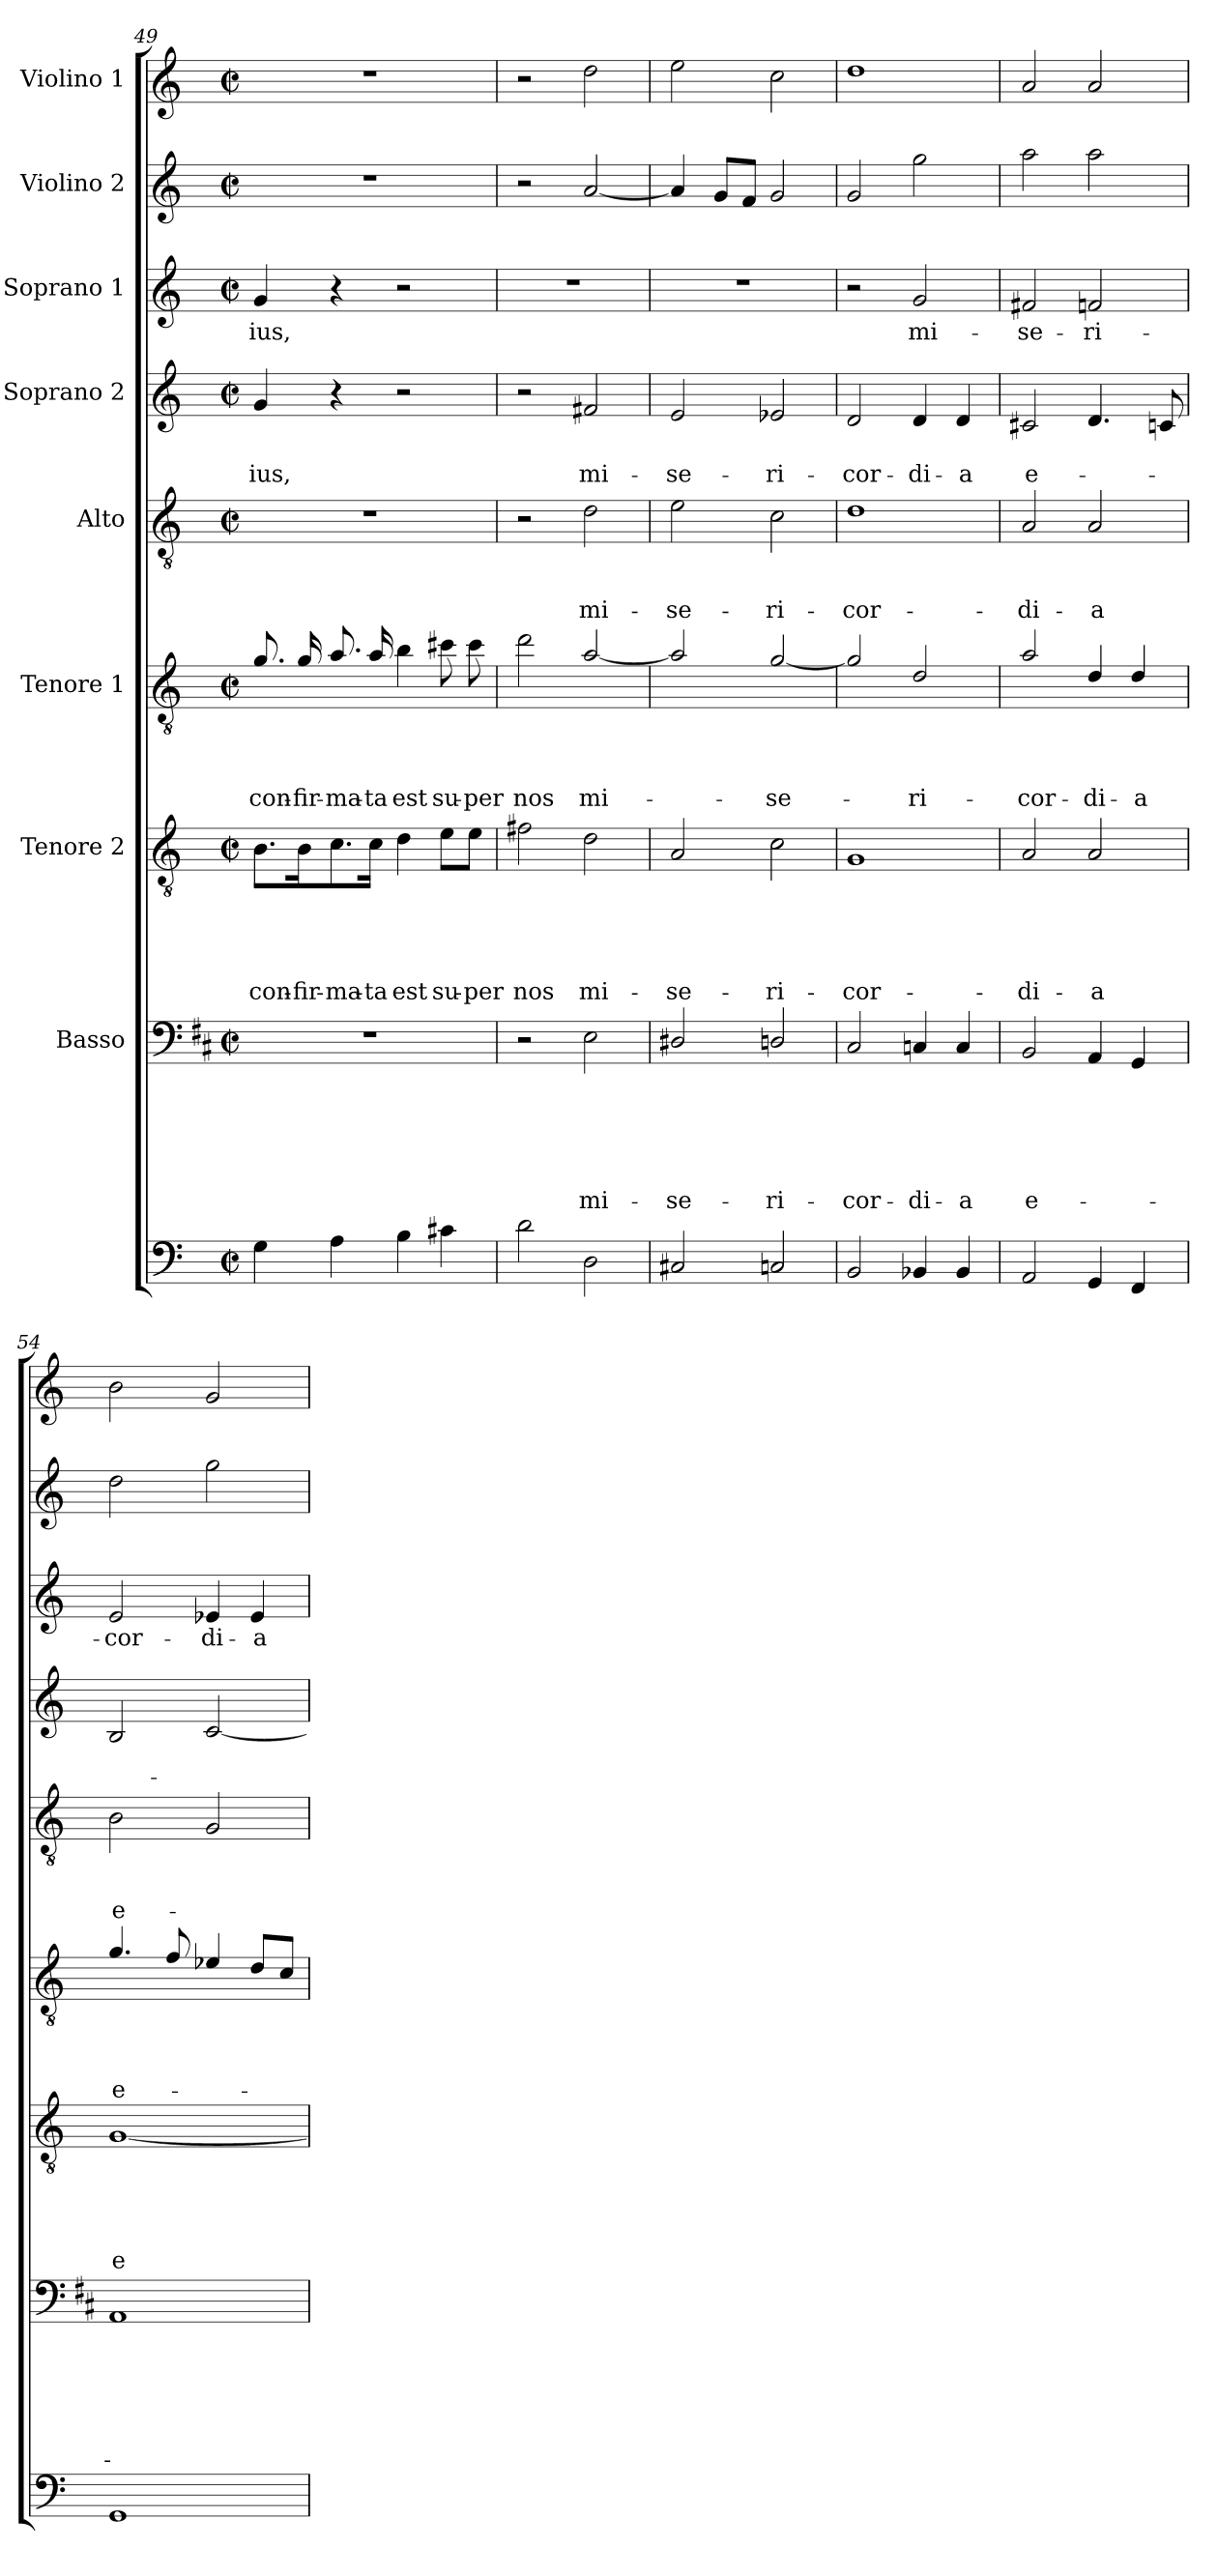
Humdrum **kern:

**kern	**kern	**text	**text	**text	**text	**text	**text	**kern	**text	**text	**text	**text	**text	**kern	**text	**text	**text	**text	**kern	**text	**text	**text	**kern	**text	**text	**kern	**text	**kern	**kern
*part9	*part8	*part8	*part8	*part8	*part8	*part8	*part8	*part7	*part7	*part7	*part7	*part7	*part7	*part6	*part6	*part6	*part6	*part6	*part5	*part5	*part5	*part5	*part4	*part4	*part4	*part3	*part3	*part2	*part1
*staff9	*staff8	*staff8	*staff8	*staff8	*staff8	*staff8	*staff8	*staff7	*staff7	*staff7	*staff7	*staff7	*staff7	*staff6	*staff6	*staff6	*staff6	*staff6	*staff5	*staff5	*staff5	*staff5	*staff4	*staff4	*staff4	*staff3	*staff3	*staff2	*staff1
*	*I"Basso	*	*	*	*	*	*	*I"Tenore 2	*	*	*	*	*	*I"Tenore 1	*	*	*	*	*I"Alto	*	*	*	*I"Soprano 2	*	*	*I"Soprano 1	*	*I"Violino 2	*I"Violino 1
*clefF4	*clefF4	*	*	*	*	*	*	*clefGv2	*	*	*	*	*	*clefGv2	*	*	*	*	*clefGv2	*	*	*	*clefG2	*	*	*clefG2	*	*clefG2	*clefG2
*	*ITrd1c2	*	*	*	*	*	*	*	*	*	*	*	*	*ITrd8c14	*	*	*	*	*	*	*	*	*	*	*	*	*	*	*
*k[]	*k[]	*	*	*	*	*	*	*k[]	*	*	*	*	*	*k[]	*	*	*	*	*k[]	*	*	*	*k[]	*	*	*k[]	*	*k[]	*k[]
*C:	*C:	*	*	*	*	*	*	*C:	*	*	*	*	*	*C:	*	*	*	*	*C:	*	*	*	*C:	*	*	*C:	*	*C:	*C:
*M2/2	*M2/2	*	*	*	*	*	*	*M2/2	*	*	*	*	*	*M2/2	*	*	*	*	*M2/2	*	*	*	*M2/2	*	*	*M2/2	*	*M2/2	*M2/2
*met(c|)	*met(c|)	*	*	*	*	*	*	*met(c|)	*	*	*	*	*	*met(c|)	*	*	*	*	*met(c|)	*	*	*	*met(c|)	*	*	*met(c|)	*	*met(c|)	*met(c|)
=49	=49	=49	=49	=49	=49	=49	=49	=49	=49	=49	=49	=49	=49	=49	=49	=49	=49	=49	=49	=49	=49	=49	=49	=49	=49	=49	=49	=49	=49
!	!	!	!	!	!	!	!	!	!	!	!	!	!LO:LY:b	!	!	!	!	!LO:LY:b	!	!	!	!	!	!	!LO:LY:b	!	!LO:LY:b	!	!
4G\	1r	.	.	.	.	.	.	8.B\L	.	.	.	.	con-	8.G/	.	.	.	con-	1r	.	.	.	4g/	.	-ius,	4g/	-ius,	1r	1r
!	!	!	!	!	!	!	!	!	!	!	!	!	!LO:LY:b	!	!	!	!	!LO:LY:b	!	!	!	!	!	!	!	!	!	!	!
.	.	.	.	.	.	.	.	16B\K	.	.	.	.	-fir-	16G/	.	.	.	-fir-	.	.	.	.	.	.	.	.	.	.	.
!	!	!	!	!	!	!	!	!	!	!	!	!	!LO:LY:b	!	!	!	!	!LO:LY:b	!	!	!	!	!	!	!	!	!	!	!
4A\	.	.	.	.	.	.	.	8.c\	.	.	.	.	-ma-	8.A/	.	.	.	-ma-	.	.	.	.	4r	.	.	4r	.	.	.
!	!	!	!	!	!	!	!	!	!	!	!	!	!LO:LY:b	!	!	!	!	!LO:LY:b	!	!	!	!	!	!	!	!	!	!	!
.	.	.	.	.	.	.	.	16c\Jk	.	.	.	.	-ta	16A/	.	.	.	-ta	.	.	.	.	.	.	.	.	.	.	.
!	!	!	!	!	!	!	!	!	!	!	!	!	!LO:LY:b	!	!	!	!	!LO:LY:b	!	!	!	!	!	!	!	!	!	!	!
4B\	.	.	.	.	.	.	.	4d\	.	.	.	.	est	4B\	.	.	.	est	.	.	.	.	2r	.	.	2r	.	.	.
!	!	!	!	!	!	!	!	!	!	!	!	!	!LO:LY:b	!	!	!	!	!LO:LY:b	!	!	!	!	!	!	!	!	!	!	!
4c#X\	.	.	.	.	.	.	.	8e\L	.	.	.	.	su-	8c#X\	.	.	.	su-	.	.	.	.	.	.	.	.	.	.	.
!	!	!	!	!	!	!	!	!	!	!	!	!	!LO:LY:b	!	!	!	!	!LO:LY:b	!	!	!	!	!	!	!	!	!	!	!
.	.	.	.	.	.	.	.	8e\J	.	.	.	.	-per	8c#\	.	.	.	-per	.	.	.	.	.	.	.	.	.	.	.
=50	=50	=50	=50	=50	=50	=50	=50	=50	=50	=50	=50	=50	=50	=50	=50	=50	=50	=50	=50	=50	=50	=50	=50	=50	=50	=50	=50	=50	=50
!	!	!	!	!	!	!	!	!	!	!	!	!	!LO:LY:b	!	!	!	!	!LO:LY:b	!	!	!	!	!	!	!	!	!	!	!
2d\	2r	.	.	.	.	.	.	2f#X\	.	.	.	.	nos	2d\	.	.	.	nos	2r	.	.	.	2r	.	.	1r	.	2r	2r
!	!	!	!	!	!	!	!LO:LY:b	!	!	!	!	!	!LO:LY:b	!	!	!	!	!LO:LY:b	!	!	!	!LO:LY:b	!	!	!LO:LY:b	!	!	!	!
2D\	2D\	.	.	.	.	.	mi-	2d\	.	.	.	.	mi-	[2A/	.	.	.	mi-	2d\	.	.	mi-	2f#X/	.	mi-	.	.	[2a/	2dd\
=51	=51	=51	=51	=51	=51	=51	=51	=51	=51	=51	=51	=51	=51	=51	=51	=51	=51	=51	=51	=51	=51	=51	=51	=51	=51	=51	=51	=51	=51
!	!	!	!	!	!	!	!LO:LY:b	!	!	!	!	!	!LO:LY:b	!	!	!	!	!	!	!	!	!LO:LY:b	!	!	!LO:LY:b	!	!	!	!
2C#X/	2C#X/	.	.	.	.	.	-se-	2A/	.	.	.	.	-se-	2A/]	.	.	.	.	2e\	.	.	-se-	2e/	.	-se-	1r	.	4a/]	2ee\
.	.	.	.	.	.	.	.	.	.	.	.	.	.	.	.	.	.	.	.	.	.	.	.	.	.	.	.	8g/L	.
.	.	.	.	.	.	.	.	.	.	.	.	.	.	.	.	.	.	.	.	.	.	.	.	.	.	.	.	8f/J	.
!	!	!	!	!	!	!	!LO:LY:b	!	!	!	!	!	!LO:LY:b	!	!	!	!	!LO:LY:b	!	!	!	!LO:LY:b	!	!	!LO:LY:b	!	!	!	!
2Cn/	2Cn/	.	.	.	.	.	-ri-	2c\	.	.	.	.	-ri-	[2G/	.	.	.	-se-	2c\	.	.	-ri-	2e-X/	.	-ri-	.	.	2g/	2cc\
!!LO:PB:g=z
=52	=52	=52	=52	=52	=52	=52	=52	=52	=52	=52	=52	=52	=52	=52	=52	=52	=52	=52	=52	=52	=52	=52	=52	=52	=52	=52	=52	=52	=52
!	!	!	!	!	!	!	!LO:LY:b	!	!	!	!	!	!LO:LY:b	!	!	!	!	!	!	!	!	!LO:LY:b	!	!	!LO:LY:b	!	!	!	!
2BB/	2BB/	.	.	.	.	.	-cor-	1G	.	.	.	.	-cor-	2G/]	.	.	.	.	1d	.	.	-cor-	2d/	.	-cor-	2r	.	2g/	1dd
!	!	!	!	!	!	!	!LO:LY:b	!	!	!	!	!	!	!	!	!	!	!LO:LY:b	!	!	!	!	!	!	!LO:LY:b	!	!LO:LY:b	!	!
4BB-X/	4BB-X/	.	.	.	.	.	-di-	.	.	.	.	.	.	2D/	.	.	.	-ri-	.	.	.	.	4d/	.	-di-	2g/	mi-	2gg\	.
!	!	!	!	!	!	!	!LO:LY:b	!	!	!	!	!	!	!	!	!	!	!	!	!	!	!	!	!	!LO:LY:b	!	!	!	!
4BB-/	4BB-/	.	.	.	.	.	-a	.	.	.	.	.	.	.	.	.	.	.	.	.	.	.	4d/	.	-a	.	.	.	.
=53	=53	=53	=53	=53	=53	=53	=53	=53	=53	=53	=53	=53	=53	=53	=53	=53	=53	=53	=53	=53	=53	=53	=53	=53	=53	=53	=53	=53	=53
!	!	!	!	!	!	!	!LO:LY:b	!	!	!	!	!	!LO:LY:b	!	!	!	!	!LO:LY:b	!	!	!	!LO:LY:b	!	!	!LO:LY:b	!	!LO:LY:b	!	!
2AA/	2AA/	.	.	.	.	.	e-	2A/	.	.	.	.	-di-	2A/	.	.	.	-cor-	2A/	.	.	-di-	2c#X/	.	e-	2f#X/	-se-	2aa\	2a/
!	!	!	!	!	!	!	!	!	!	!	!	!	!LO:LY:b	!	!	!	!	!LO:LY:b	!	!	!	!LO:LY:b	!	!	!	!	!LO:LY:b	!	!
4GG/	4GG/	.	.	.	.	.	.	2A/	.	.	.	.	-a	4D/	.	.	.	-di-	2A/	.	.	-a	4.d/	.	.	2fn/	-ri-	2aa\	2a/
!	!	!	!	!	!	!	!	!	!	!	!	!	!	!	!	!	!	!LO:LY:b	!	!	!	!	!	!	!	!	!	!	!
4FF/	4FF/	.	.	.	.	.	.	.	.	.	.	.	.	4D/	.	.	.	-a	.	.	.	.	.	.	.	.	.	.	.
.	.	.	.	.	.	.	.	.	.	.	.	.	.	.	.	.	.	.	.	.	.	.	8cn/	.	.	.	.	.	.
=54	=54	=54	=54	=54	=54	=54	=54	=54	=54	=54	=54	=54	=54	=54	=54	=54	=54	=54	=54	=54	=54	=54	=54	=54	=54	=54	=54	=54	=54
!	!	!	!	!	!	!	!	!	!	!	!	!	!LO:LY:b	!	!	!	!	!LO:LY:b	!	!	!	!LO:LY:b	!	!	!	!	!LO:LY:b	!	!
1GG	1GG	.	.	.	.	.	.	[1G	.	.	.	.	e-	4.G/	.	.	.	e-	2B\	.	.	e-	2B/	.	.	2e/	-cor-	2dd\	2b\
.	.	.	.	.	.	.	.	.	.	.	.	.	.	8F/	.	.	.	.	.	.	.	.	.	.	.	.	.	.	.
!	!	!	!	!	!	!	!	!	!	!	!	!	!	!	!	!	!	!	!	!	!	!	!	!	!	!	!LO:LY:b	!	!
.	.	.	.	.	.	.	.	.	.	.	.	.	.	4E-X/	.	.	.	.	2G/	.	.	.	[2c/	.	.	4e-X/	-di-	2gg\	2g/
!	!	!	!	!	!	!	!	!	!	!	!	!	!	!	!	!	!	!	!	!	!	!	!	!	!	!	!LO:LY:b	!	!
.	.	.	.	.	.	.	.	.	.	.	.	.	.	8D/L	.	.	.	.	.	.	.	.	.	.	.	4e-/	-a	.	.
.	.	.	.	.	.	.	.	.	.	.	.	.	.	8C/J	.	.	.	.	.	.	.	.	.	.	.	.	.	.	.
=	=	=	=	=	=	=	=	=	=	=	=	=	=	=	=	=	=	=	=	=	=	=	=	=	=	=	=	=	=
*-	*-	*-	*-	*-	*-	*-	*-	*-	*-	*-	*-	*-	*-	*-	*-	*-	*-	*-	*-	*-	*-	*-	*-	*-	*-	*-	*-	*-	*-
